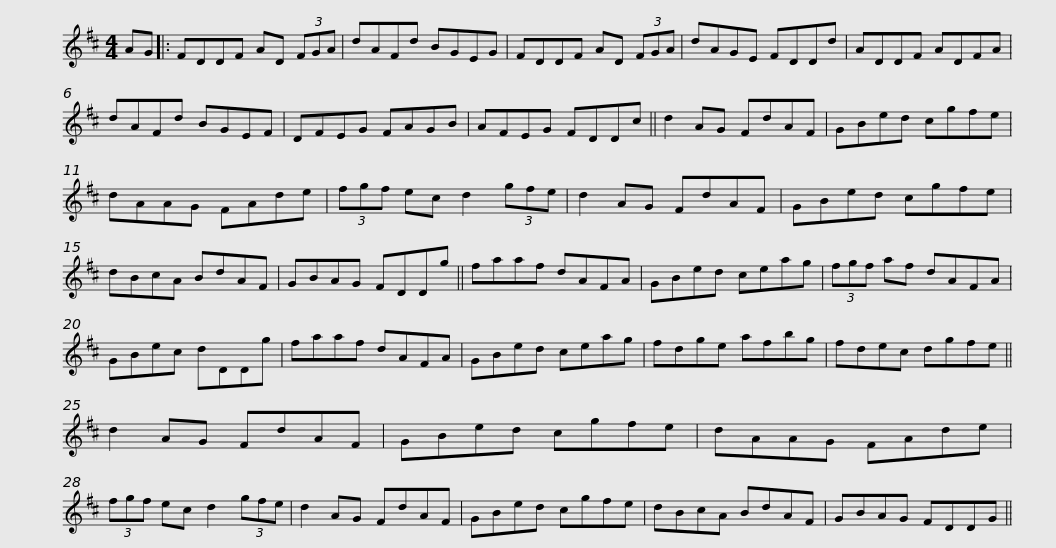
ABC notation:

X:1
L:1/8
M:4/4
I:linebreak $
K:D
V:1 treble
V:1
 AG |: FDDF AD (3FGA | dAFd BGEG | FDDF AD (3FGA | dAGE FDDd | %5
 ADDF ADFA |$ dAFd BGEF | DFEG FAGB | AFEG FDDc || d2 AG FdAF | %10
 GBed cgfe |$ dAAG FAde | (3fgf ec d2 (3gfe | d2 AG FdAF | GBed cgfe | %15
 dBcA BdAF |$ GBAG FDDg || faaf dAFA | GBed ceag | (3fgf af dAFA | %20
 GBec dDDg |$ faaf dAFA | GBed ceag | fdge afbg | fdec dgfe || %25
 d2 AG FdAF |$ GBed cgfe | dAAG FAde | (3fgf ec d2 (3gfe | d2 AG FdAF | %30
 GBed cgfe |$ dBcA BdAF | GBAG FDDG || %33
